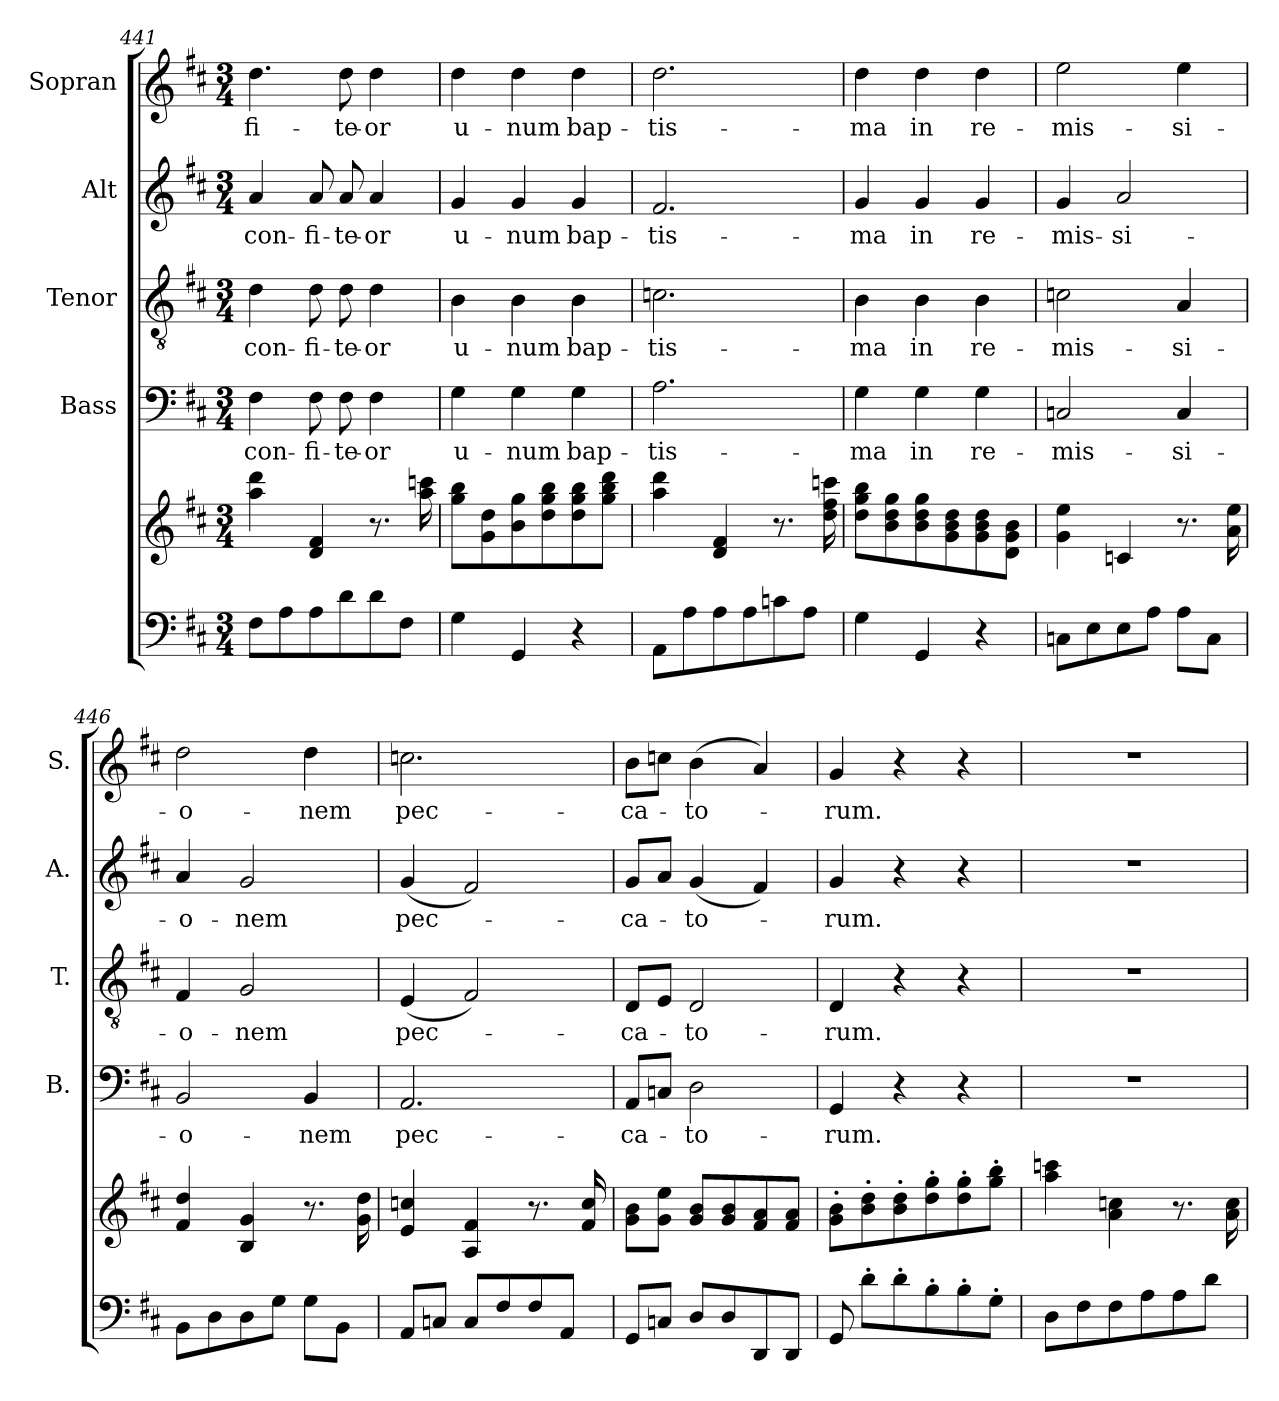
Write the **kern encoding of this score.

**kern	**kern	**kern	**text	**kern	**text	**kern	**text	**kern	**text
*part5	*part5	*part4	*part4	*part3	*part3	*part2	*part2	*part1	*part1
*staff6	*staff5	*staff4	*staff4	*staff3	*staff3	*staff2	*staff2	*staff1	*staff1
*	*	*I"Bass	*	*I"Tenor	*	*I"Alt	*	*I"Sopran	*
*	*	*I'B.	*	*I'T.	*	*I'A.	*	*I'S.	*
*clefF4	*clefG2	*clefF4	*	*clefGv2	*	*clefG2	*	*clefG2	*
*k[f#c#]	*k[f#c#]	*k[f#c#]	*	*k[f#c#]	*	*k[f#c#]	*	*k[f#c#]	*
*D:	*D:	*D:	*	*D:	*	*D:	*	*D:	*
*M3/4	*M3/4	*M3/4	*	*M3/4	*	*M3/4	*	*M3/4	*
=441	=441	=441	=441	=441	=441	=441	=441	=441	=441
!	!	!	!LO:LY:b	!	!LO:LY:b	!	!LO:LY:b	!	!LO:LY:b
8F#\L	4aa\ 4ddd\	4F#\	con-	4d\	con-	4a/	con-	4.dd\	-fi-
8A\	.	.	.	.	.	.	.	.	.
!	!	!	!LO:LY:b	!	!LO:LY:b	!	!LO:LY:b	!	!
8A\	4d/ 4f#/	8F#\	-fi-	8d\	-fi-	8a/	-fi-	.	.
!	!	!	!LO:LY:b	!	!LO:LY:b	!	!LO:LY:b	!	!LO:LY:b
8d\	.	8F#\	-te-	8d\	-te-	8a/	-te-	8dd\	-te-
!	!	!	!LO:LY:b	!	!LO:LY:b	!	!LO:LY:b	!	!LO:LY:b
8d\	8.r	4F#\	-or	4d\	-or	4a/	-or	4dd\	-or
8F#\J	.	.	.	.	.	.	.	.	.
.	16aa\ 16cccn\	.	.	.	.	.	.	.	.
=442	=442	=442	=442	=442	=442	=442	=442	=442	=442
!	!	!	!LO:LY:b	!	!LO:LY:b	!	!LO:LY:b	!	!LO:LY:b
4G\	8gg\ 8bb\L	4G\	u-	4B\	u-	4g/	u-	4dd\	u-
.	8g\ 8dd\	.	.	.	.	.	.	.	.
!	!	!	!LO:LY:b	!	!LO:LY:b	!	!LO:LY:b	!	!LO:LY:b
4GG/	8b\ 8gg\	4G\	-num	4B\	-num	4g/	-num	4dd\	-num
.	8dd\ 8gg\ 8bb\	.	.	.	.	.	.	.	.
!	!	!	!LO:LY:b	!	!LO:LY:b	!	!LO:LY:b	!	!LO:LY:b
4r	8dd\ 8gg\ 8bb\	4G\	bap-	4B\	bap-	4g/	bap-	4dd\	bap-
.	8gg\ 8bb\ 8ddd\J	.	.	.	.	.	.	.	.
=443	=443	=443	=443	=443	=443	=443	=443	=443	=443
!	!	!	!LO:LY:b	!	!LO:LY:b	!	!LO:LY:b	!	!LO:LY:b
8AA\L	4aa\ 4ddd\	2.A\	-tis-	2.cn\	-tis-	2.f#/	-tis-	2.dd\	-tis-
8A\	.	.	.	.	.	.	.	.	.
8A\	4d/ 4f#/	.	.	.	.	.	.	.	.
8A\	.	.	.	.	.	.	.	.	.
8cn\	8.r	.	.	.	.	.	.	.	.
8A\J	.	.	.	.	.	.	.	.	.
.	16dd\ 16ff#\ 16cccn\	.	.	.	.	.	.	.	.
=444	=444	=444	=444	=444	=444	=444	=444	=444	=444
!	!	!	!LO:LY:b	!	!LO:LY:b	!	!LO:LY:b	!	!LO:LY:b
4G\	8dd\ 8gg\ 8bb\L	4G\	-ma	4B\	-ma	4g/	-ma	4dd\	-ma
.	8b\ 8dd\ 8gg\	.	.	.	.	.	.	.	.
!	!	!	!LO:LY:b	!	!LO:LY:b	!	!LO:LY:b	!	!LO:LY:b
4GG/	8b\ 8dd\ 8gg\	4G\	in	4B\	in	4g/	in	4dd\	in
.	8g\ 8b\ 8dd\	.	.	.	.	.	.	.	.
!	!	!	!LO:LY:b	!	!LO:LY:b	!	!LO:LY:b	!	!LO:LY:b
4r	8g\ 8b\ 8dd\	4G\	re-	4B\	re-	4g/	re-	4dd\	re-
.	8d\ 8g\ 8b\J	.	.	.	.	.	.	.	.
!!LO:LB:g=z
=445	=445	=445	=445	=445	=445	=445	=445	=445	=445
!	!	!	!LO:LY:b	!	!LO:LY:b	!	!LO:LY:b	!	!LO:LY:b
8Cn\L	4g\ 4ee\	2Cn/	-mis-	2cn\	-mis-	4g/	-mis-	2ee\	-mis-
8E\	.	.	.	.	.	.	.	.	.
!	!	!	!	!	!	!	!LO:LY:b	!	!
8E\	4cn/	.	.	.	.	2a/	-si-	.	.
8A\J	.	.	.	.	.	.	.	.	.
!	!	!	!LO:LY:b	!	!LO:LY:b	!	!	!	!LO:LY:b
8A\L	8.r	4C/	-si-	4A/	-si-	.	.	4ee\	-si-
8C\J	.	.	.	.	.	.	.	.	.
.	16a\ 16ee\	.	.	.	.	.	.	.	.
=446	=446	=446	=446	=446	=446	=446	=446	=446	=446
!	!	!	!LO:LY:b	!	!LO:LY:b	!	!LO:LY:b	!	!LO:LY:b
8BB\L	4f#/ 4dd/	2BB/	-o-	4F#/	-o-	4a/	-o-	2dd\	-o-
8D\	.	.	.	.	.	.	.	.	.
!	!	!	!	!	!LO:LY:b	!	!LO:LY:b	!	!
8D\	4B/ 4g/	.	.	2G/	-nem	2g/	-nem	.	.
8G\J	.	.	.	.	.	.	.	.	.
!	!	!	!LO:LY:b	!	!	!	!	!	!LO:LY:b
8G\L	8.r	4BB/	-nem	.	.	.	.	4dd\	-nem
8BB\J	.	.	.	.	.	.	.	.	.
.	16g\ 16dd\	.	.	.	.	.	.	.	.
=447	=447	=447	=447	=447	=447	=447	=447	=447	=447
!	!	!	!LO:LY:b	!	!LO:LY:b	!	!LO:LY:b	!	!LO:LY:b
8AA/L	4e/ 4ccn/	2.AA/	pec-	(<4E/	pec-	(<4g/	pec-	2.ccn\	pec-
8Cn/J	.	.	.	.	.	.	.	.	.
8C/L	4A/ 4f#/	.	.	2F#/)	.	2f#/)	.	.	.
8F#/	.	.	.	.	.	.	.	.	.
8F#/	8.r	.	.	.	.	.	.	.	.
8AA/J	.	.	.	.	.	.	.	.	.
.	16f#/ 16cc/	.	.	.	.	.	.	.	.
=448	=448	=448	=448	=448	=448	=448	=448	=448	=448
!	!	!	!LO:LY:b	!	!LO:LY:b	!	!LO:LY:b	!	!LO:LY:b
8GG/L	8g\ 8b\L	8AA/L	-ca-	8D/L	-ca-	8g/L	-ca-	8b\L	-ca-
8Cn/J	8g\ 8ee\J	8Cn/J	.	8E/J	.	8a/J	.	8ccn\J	.
!	!	!	!LO:LY:b	!	!LO:LY:b	!	!LO:LY:b	!	!LO:LY:b
8D/L	8g/ 8b/L	2D\	-to-	2D/	-to-	(<4g/	-to-	(>4b\	-to-
8D/	8g/ 8b/	.	.	.	.	.	.	.	.
8DD/	8f#/ 8a/	.	.	.	.	4f#/)	.	4a/)	.
8DD/J	8f#/ 8a/J	.	.	.	.	.	.	.	.
=449	=449	=449	=449	=449	=449	=449	=449	=449	=449
!	!	!	!LO:LY:b	!	!LO:LY:b	!	!LO:LY:b	!	!LO:LY:b
8GG/	8g\'> 8b\'>L	4GG/	-rum.	4D/	-rum.	4g/	-rum.	4g/	-rum.
8d'>\L	8b\'> 8dd\'>	.	.	.	.	.	.	.	.
8d'>\	8b\'> 8dd\'>	4r	.	4r	.	4r	.	4r	.
8B'>\	8dd\'> 8gg\'>	.	.	.	.	.	.	.	.
8B'>\	8dd\'> 8gg\'>	4r	.	4r	.	4r	.	4r	.
8G'>\J	8gg\'> 8bb\'>J	.	.	.	.	.	.	.	.
=450	=450	=450	=450	=450	=450	=450	=450	=450	=450
8D\L	4aa\ 4cccn\	2.r	.	2.r	.	2.r	.	2.r	.
8F#\	.	.	.	.	.	.	.	.	.
8F#\	4a\ 4ccn\	.	.	.	.	.	.	.	.
8A\	.	.	.	.	.	.	.	.	.
8A\	8.r	.	.	.	.	.	.	.	.
8d\J	.	.	.	.	.	.	.	.	.
.	16a\ 16cc\	.	.	.	.	.	.	.	.
=	=	=	=	=	=	=	=	=	=
*-	*-	*-	*-	*-	*-	*-	*-	*-	*-
